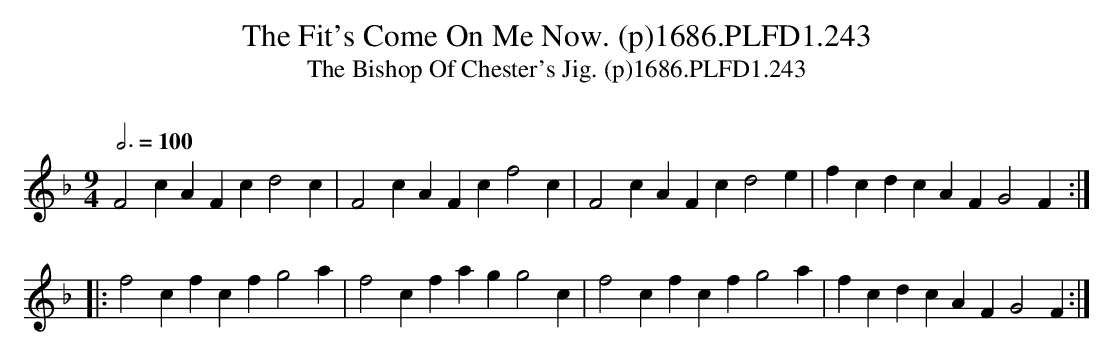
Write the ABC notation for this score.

X:1
T:Fit's Come On Me Now. (p)1686.PLFD1.243, The
T:Bishop Of Chester's Jig. (p)1686.PLFD1.243, The
M:9/4
L:1/4
Q:3/4=100
O:
K:F
F2 cAFc d2 c|F2 cAFc f2 c|F2 cAFc d2 e|fcd cAF G2 F:|
|:f2 c fcf g2 a|f2 c fag g2 c|f2 c fcf g2 a|fcd cAF G2 F:|
